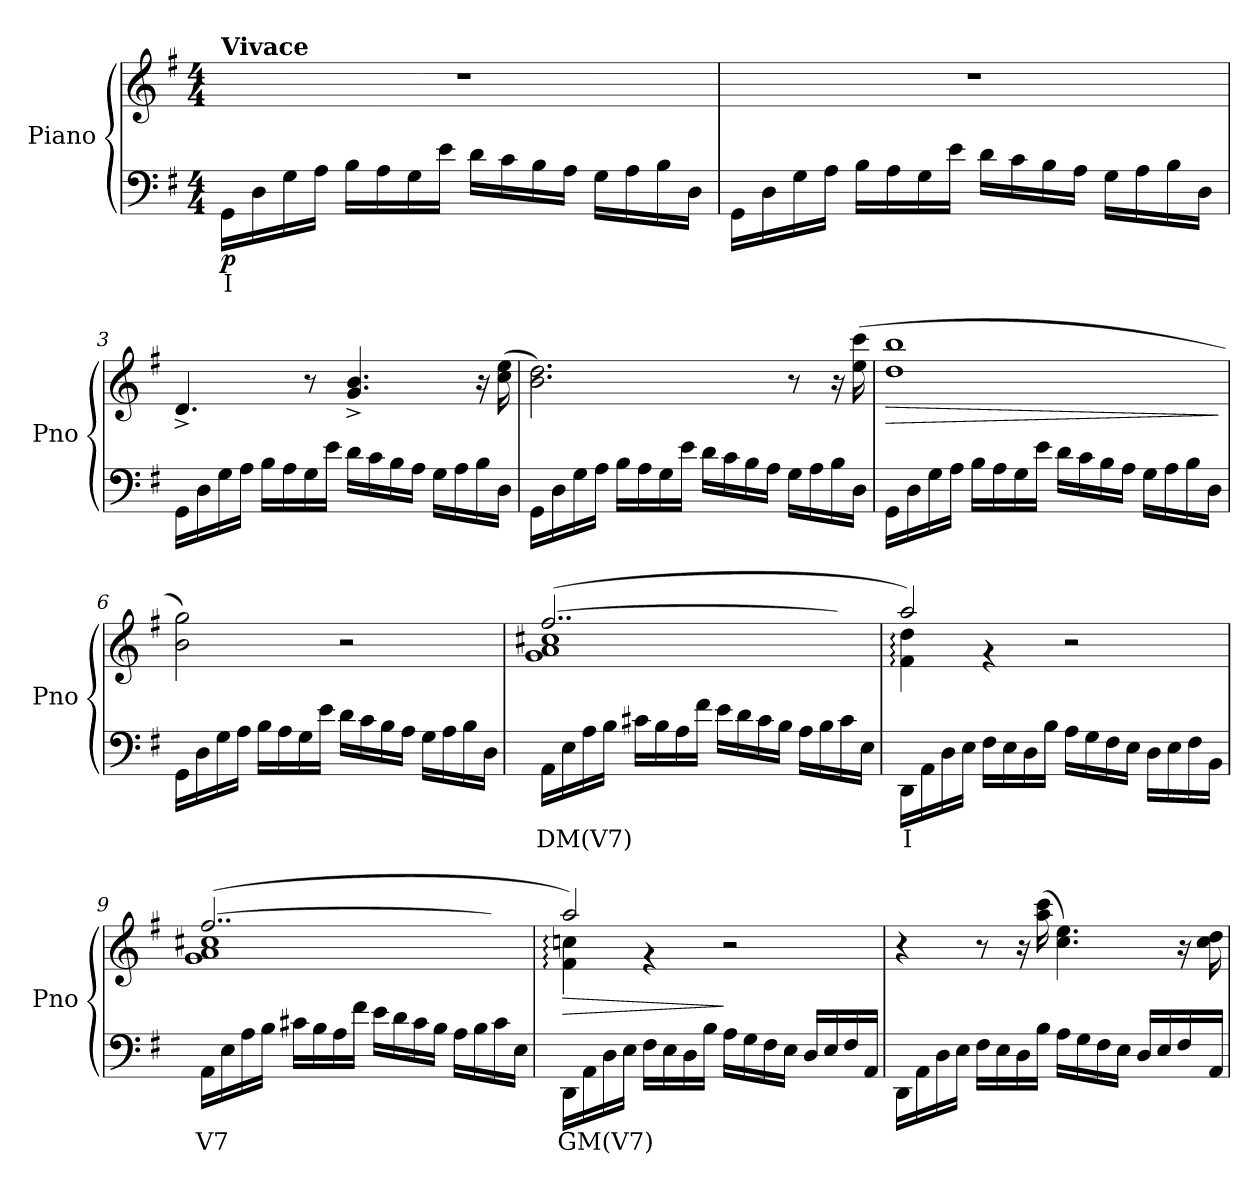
**kern	**text	**kern	**dynam
*part1	*part1	*part1	*part1
*staff2	*staff2	*staff1	*staff1/2
*I"Piano	*	*	*
*I'Pno	*	*	*
*clefF4	*	*clefG2	*
*k[f#]	*	*k[f#]	*
*M4/4	*	*M4/4	*
=1	=1	=1	=1
!	!	!LO:TX:a:B:t=Vivace	!
!	!LO:LY:b	!	!LO:DY:b=2
16GG\LL	I	1r	p
16D\	.	.	.
16G\	.	.	.
16A\JJ	.	.	.
16B\LL	.	.	.
16A\	.	.	.
16G\	.	.	.
16e\JJ	.	.	.
16d\LL	.	.	.
16c\	.	.	.
16B\	.	.	.
16A\JJ	.	.	.
16G\LL	.	.	.
16A\	.	.	.
16B\	.	.	.
16D\JJ	.	.	.
=2	=2	=2	=2
16GG\LL	.	1r	.
16D\	.	.	.
16G\	.	.	.
16A\JJ	.	.	.
16B\LL	.	.	.
16A\	.	.	.
16G\	.	.	.
16e\JJ	.	.	.
16d\LL	.	.	.
16c\	.	.	.
16B\	.	.	.
16A\JJ	.	.	.
16G\LL	.	.	.
16A\	.	.	.
16B\	.	.	.
16D\JJ	.	.	.
!!LO:LB:g=z
=3	=3	=3	=3
16GG\LL	.	4.d^/	.
16D\	.	.	.
16G\	.	.	.
16A\JJ	.	.	.
16B\LL	.	.	.
16A\	.	.	.
16G\	.	8r	.
16e\JJ	.	.	.
16d\LL	.	4.g/^ 4.b/^	.
16c\	.	.	.
16B\	.	.	.
16A\JJ	.	.	.
16G\LL	.	.	.
16A\	.	.	.
16B\	.	16r	.
16D\JJ	.	(>16cc\ 16ee\	.
!!LO:PB:g=z
=4	=4	=4	=4
16GG\LL	.	2.b\ 2.dd\)	.
16D\	.	.	.
16G\	.	.	.
16A\JJ	.	.	.
16B\LL	.	.	.
16A\	.	.	.
16G\	.	.	.
16e\JJ	.	.	.
16d\LL	.	.	.
16c\	.	.	.
16B\	.	.	.
16A\JJ	.	.	.
16G\LL	.	8r	.
16A\	.	.	.
16B\	.	16r	.
16D\JJ	.	(>16ee\ 16ccc\	.
=5	=5	=5	=5
!	!	!	!LO:HP:b
16GG\LL	.	1dd 1bb	>
16D\	.	.	.
16G\	.	.	.
16A\JJ	.	.	.
16B\LL	.	.	.
16A\	.	.	.
16G\	.	.	.
16e\JJ	.	.	.
16d\LL	.	.	.
16c\	.	.	.
16B\	.	.	.
16A\JJ	.	.	.
16G\LL	.	.	.
16A\	.	.	.
16B\	.	.	.
16D\JJ	.	.	.
.	.	.	]
!!LO:LB:g=z
=6	=6	=6	=6
16GG\LL	.	2b\ 2gg\)	.
16D\	.	.	.
16G\	.	.	.
16A\JJ	.	.	.
16B\LL	.	.	.
16A\	.	.	.
16G\	.	.	.
16e\JJ	.	.	.
16d\LL	.	2r	.
16c\	.	.	.
16B\	.	.	.
16A\JJ	.	.	.
16G\LL	.	.	.
16A\	.	.	.
16B\	.	.	.
16D\JJ	.	.	.
!!LO:LB:g=z
=7	=7	=7	=7
!	!LO:LY:b	!	!
*	*	*^	*
16AA\LL	DM(V7)	(>[2..ff#/	1g 1a 1cc#X	.
16E\	.	.	.	.
16A\	.	.	.	.
16B\JJ	.	.	.	.
16c#X\LL	.	.	.	.
16B\	.	.	.	.
16A\	.	.	.	.
16f#\JJ	.	.	.	.
16e\LL	.	.	.	.
16d\	.	.	.	.
16c#\	.	.	.	.
16B\JJ	.	.	.	.
16A\LL	.	.	.	.
16B\	.	.	.	.
16c#\	.	16ff#LLyy]	.	.
16E\JJ	.	16ee/JJ	.	.
=8	=8	=8	=8	=8
!	!LO:LY:b	!	!	!
16DD\LL	I	2aa/)	4f#\: 4dd\:	.
16AA\	.	.	.	.
16D\	.	.	.	.
16E\JJ	.	.	.	.
16F#\LL	.	.	4r	.
16E\	.	.	.	.
16D\	.	.	.	.
16B\JJ	.	.	.	.
16A\LL	.	2r	2ryy	.
16G\	.	.	.	.
16F#\	.	.	.	.
16E\JJ	.	.	.	.
16D\LL	.	.	.	.
16E\	.	.	.	.
16F#\	.	.	.	.
16BB\JJ	.	.	.	.
!!LO:PB:g=z	!!
=9	=9	=9	=9	=9
!	!LO:LY:b	!	!	!
16AA\LL	V7	(>[2..ff#/	1g 1a 1cc#X	.
16E\	.	.	.	.
16A\	.	.	.	.
16B\JJ	.	.	.	.
16c#X\LL	.	.	.	.
16B\	.	.	.	.
16A\	.	.	.	.
16f#\JJ	.	.	.	.
16e\LL	.	.	.	.
16d\	.	.	.	.
16c#\	.	.	.	.
16B\JJ	.	.	.	.
16A\LL	.	.	.	.
16B\	.	.	.	.
16c#\	.	16ff#LLyy]	.	.
16E\JJ	.	16ee/JJ	.	.
!!LO:PB:g=z	!!
=10	=10	=10	=10	=10
!	!LO:LY:b	!	!	!LO:HP:b
16DD\LL	GM(V7)	2aa/)	4f#\: 4ccn\:	>
16AA\	.	.	.	.
16D\	.	.	.	.
16E\JJ	.	.	.	.
16F#\LL	.	.	4r	.
16E\	.	.	.	.
16D\	.	.	.	.
16B\JJ	.	.	.	.
16A\LL	.	2r	2ryy	]
16G\	.	.	.	.
16F#\	.	.	.	.
16E\JJ	.	.	.	.
16D/LL	.	.	.	.
16E/	.	.	.	.
16F#/	.	.	.	.
16AA/JJ	.	.	.	.
*	*	*v	*v	*
=11	=11	=11	=11
16DD\LL	.	4r	.
16AA\	.	.	.
16D\	.	.	.
16E\JJ	.	.	.
16F#\LL	.	8r	.
16E\	.	.	.
16D\	.	16r	.
16B\JJ	.	(>16aa\ 16ccc\	.
16A\LL	.	4.cc\ 4.ee\)	.
16G\	.	.	.
16F#\	.	.	.
16E\JJ	.	.	.
16D/LL	.	.	.
16E/	.	.	.
16F#/	.	16r	.
16AA/JJ	.	16cc\ 16dd\	.
=	=	=	=
*-	*-	*-	*-
